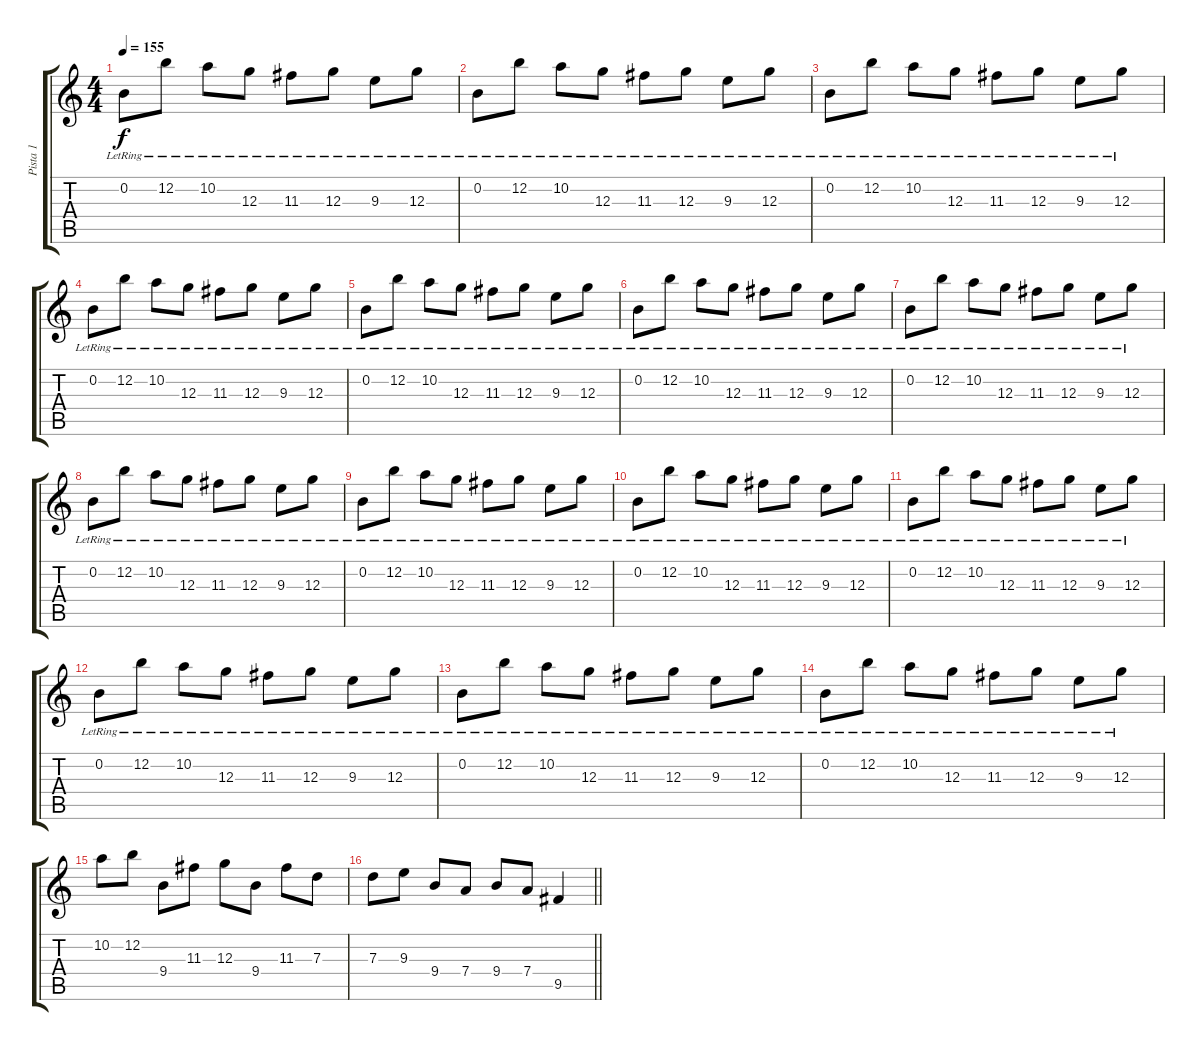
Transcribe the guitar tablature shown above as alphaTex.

\track ("Pista 1" "Pista 1") {instrument electricguitarjazz}
\staff {score tabs}
\tuning (E4 B3 G3 D3 A2 E2) {hide}
\ts (4 4)
\tempo 155
\clef g2
\ks c
0.2{lr}.8{dy f} 12.2{lr}.8 10.2{lr}.8 12.3{lr}.8 11.3{lr}.8 12.3{lr}.8 9.3{lr}.8 12.3{lr}.8 |
0.2{lr}.8 12.2{lr}.8 10.2{lr}.8 12.3{lr}.8 11.3{lr}.8 12.3{lr}.8 9.3{lr}.8 12.3{lr}.8 |
0.2{lr}.8{volume 8} 12.2{lr}.8 10.2{lr}.8 12.3{lr}.8 11.3{lr}.8 12.3{lr}.8 9.3{lr}.8 12.3{lr}.8 |
0.2{lr}.8 12.2{lr}.8 10.2{lr}.8 12.3{lr}.8 11.3{lr}.8 12.3{lr}.8 9.3{lr}.8 12.3{lr}.8 |
0.2{lr}.8 12.2{lr}.8 10.2{lr}.8 12.3{lr}.8 11.3{lr}.8 12.3{lr}.8 9.3{lr}.8 12.3{lr}.8 |
0.2{lr}.8 12.2{lr}.8 10.2{lr}.8 12.3{lr}.8 11.3{lr}.8 12.3{lr}.8 9.3{lr}.8 12.3{lr}.8 |
0.2{lr}.8{volume 8} 12.2{lr}.8 10.2{lr}.8 12.3{lr}.8 11.3{lr}.8 12.3{lr}.8 9.3{lr}.8 12.3{lr}.8 |
0.2{lr}.8 12.2{lr}.8 10.2{lr}.8 12.3{lr}.8 11.3{lr}.8 12.3{lr}.8 9.3{lr}.8 12.3{lr}.8 |
0.2{lr}.8 12.2{lr}.8 10.2{lr}.8 12.3{lr}.8 11.3{lr}.8 12.3{lr}.8 9.3{lr}.8 12.3{lr}.8 |
0.2{lr}.8 12.2{lr}.8 10.2{lr}.8 12.3{lr}.8 11.3{lr}.8 12.3{lr}.8 9.3{lr}.8 12.3{lr}.8 |
0.2{lr}.8{volume 8} 12.2{lr}.8 10.2{lr}.8 12.3{lr}.8 11.3{lr}.8 12.3{lr}.8 9.3{lr}.8 12.3{lr}.8 |
0.2{lr}.8 12.2{lr}.8 10.2{lr}.8 12.3{lr}.8 11.3{lr}.8 12.3{lr}.8 9.3{lr}.8 12.3{lr}.8 |
0.2{lr}.8{volume 13} 12.2{lr}.8 10.2{lr}.8 12.3{lr}.8 11.3{lr}.8 12.3{lr}.8 9.3{lr}.8 12.3{lr}.8 |
0.2{lr}.8 12.2{lr}.8 10.2{lr}.8 12.3{lr}.8 11.3{lr}.8 12.3{lr}.8 9.3{lr}.8 12.3{lr}.8 |
10.2.8{instrument distortionguitar} 12.2.8 9.4.8 11.3.8 12.3.8 9.4.8 11.3.8 7.3.8 |
\barLineRight lightlight
7.3.8 9.3.8 9.4.8 7.4.8 9.4.8 7.4.8 9.5.4
